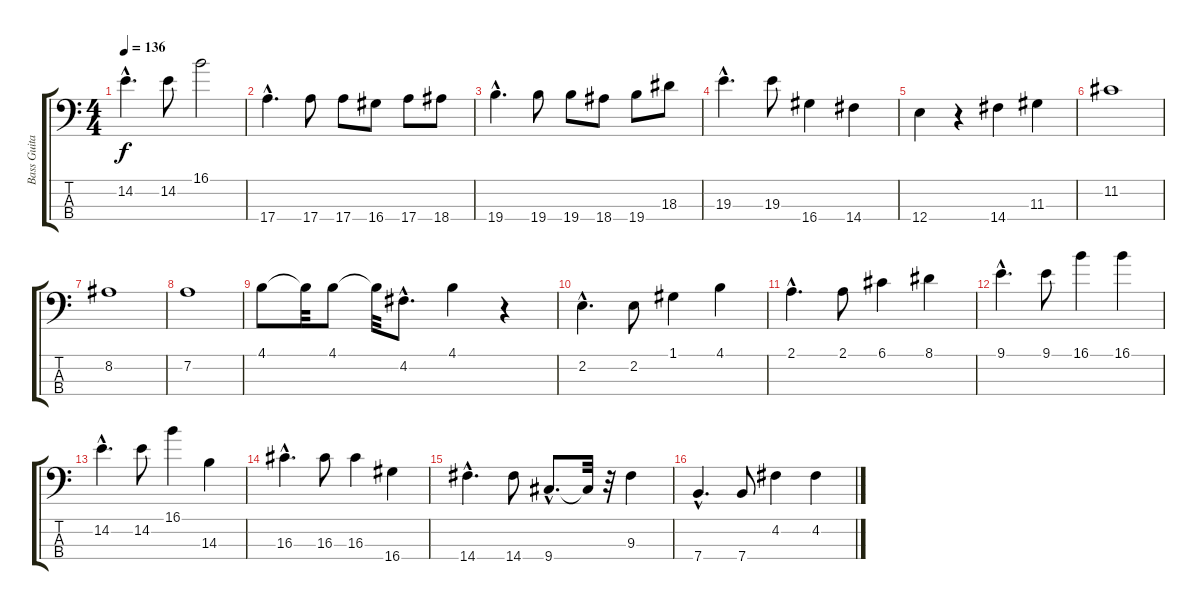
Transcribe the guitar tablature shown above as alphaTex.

\track ("Bass Guitar, The B.P." "Bass Guita") {instrument electricbassfinger}
\staff {score tabs}
\tuning (G2 D2 A1 E1) {hide}
\ts (4 4)
\tempo 136
\clef f4
\ks c
14.2{hac}.4{d dy f} 14.2.8 16.1.2 |
17.4{hac}.4{d} 17.4.8 17.4.8 16.4.8 17.4.8 18.4.8 |
19.4{hac}.4{d} 19.4.8 19.4.8 18.4.8 19.4.8 18.3.8 |
19.3{hac}.4{d} 19.3.8 16.4.4 14.4.4 |
12.4.4 r.4 14.4.4 11.3.4 |
11.2.1 |
8.2.1 |
7.2.1 |
4.1.8 4.1{t}.32 4.1.8 4.1{t}.32 4.2{hac}.8{d} 4.1.4 r.4 |
2.2{hac}.4{d} 2.2.8 1.1.4 4.1.4 |
2.1{hac}.4{d} 2.1.8 6.1.4 8.1.4 |
9.1{hac}.4{d} 9.1.8 16.1.4 16.1.4 |
14.2{hac}.4{d} 14.2.8 16.1.4 14.3.4 |
16.3{hac}.4{d} 16.3.8 16.3.4 16.4.4 |
14.4{hac}.4{d} 14.4.8 9.4{hac}.8{d} 9.4{t}.32 r.32 9.3.4 |
7.4{hac}.4{d} 7.4.8 4.2.4 4.2.4
